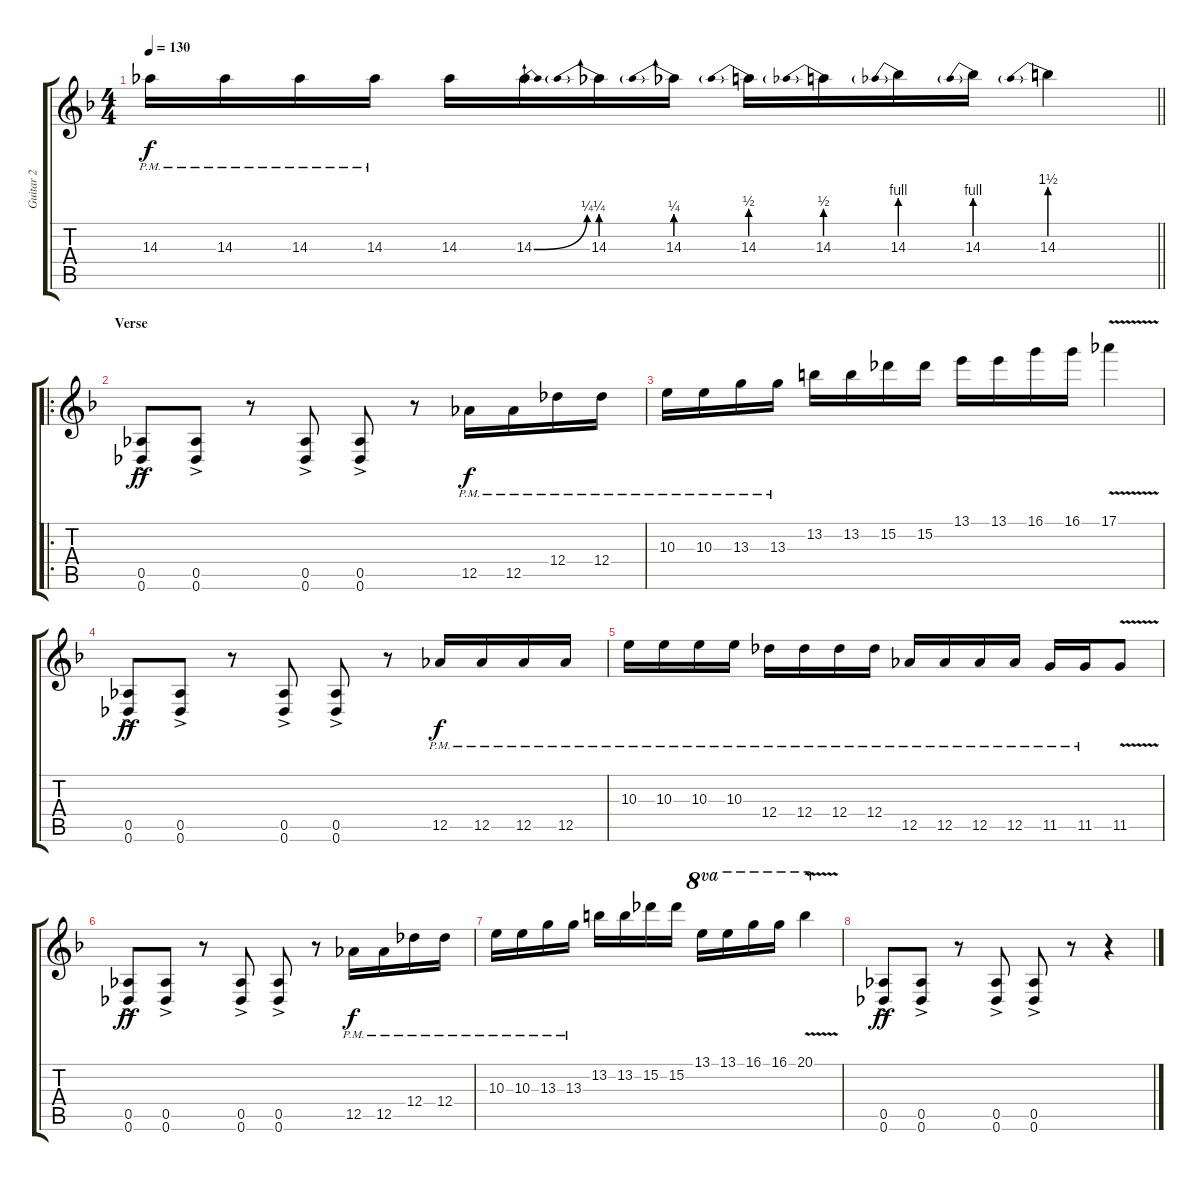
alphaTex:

\track ("Guitar 2" "Guitar 2") {instrument distortionguitar}
\staff {score tabs}
\tuning (Eb4 Bb3 Gb3 Db3 Ab2 Db2) {hide}
\ts (4 4)
\tempo 130
\clef g2
\barLineRight lightlight
\ks f
14.3{pm}.16{dy f} 14.3{pm}.16 14.3{pm}.16 14.3{pm}.16 14.3.16 14.3{be (bend 0 0 60 1)}.16 14.3{be (prebend 0 1 60 1)}.16 14.3{be (prebend 0 1 60 1)}.16 14.3{be (prebend 0 2 60 2)}.16 14.3{be (prebend 0 2 60 2)}.16 14.3{be (prebend 0 4 60 4)}.16 14.3{be (prebend 0 4 60 4)}.16 14.3{be (prebend 0 6 60 6)}.4 |
\ro
\section ("" "Verse")
(0.5{ac} 0.6{ac}).8{dy ff} (0.5{ac} 0.6{ac}).8 r.8 (0.5{ac} 0.6{ac}).8 (0.5{ac} 0.6{ac}).8 r.8 12.5{pm}.16{dy f} 12.5{pm}.16 12.4{pm}.16 12.4{pm}.16 |
10.3{pm}.16 10.3{pm}.16 13.3{pm}.16 13.3{pm}.16 13.2.16 13.2.16 15.2.16 15.2.16 13.1.16 13.1.16 16.1.16 16.1.16 17.1{v}.4 |
(0.5{ac} 0.6{ac}).8{dy ff} (0.5{ac} 0.6{ac}).8 r.8 (0.5{ac} 0.6{ac}).8 (0.5{ac} 0.6{ac}).8 r.8 12.5{pm}.16{dy f} 12.5{pm}.16 12.5{pm}.16 12.5{pm}.16 |
10.3{pm}.16 10.3{pm}.16 10.3{pm}.16 10.3{pm}.16 12.4{pm}.16 12.4{pm}.16 12.4{pm}.16 12.4{pm}.16 12.5{pm}.16 12.5{pm}.16 12.5{pm}.16 12.5{pm}.16 11.5{pm}.16 11.5{pm}.16 11.5{v}.8 |
(0.5{ac} 0.6{ac}).8{dy ff} (0.5{ac} 0.6{ac}).8 r.8 (0.5{ac} 0.6{ac}).8 (0.5{ac} 0.6{ac}).8 r.8 12.5{pm}.16{dy f} 12.5{pm}.16 12.4{pm}.16 12.4{pm}.16 |
10.3{pm}.16 10.3{pm}.16 13.3{pm}.16 13.3{pm}.16 13.2.16 13.2.16 15.2.16 15.2.16 13.1.16{ot 8va} 13.1.16{ot 8va} 16.1.16{ot 8va} 16.1.16{ot 8va} 20.1{v}.4{ot 8va} |
(0.5{ac} 0.6{ac}).8{dy ff} (0.5{ac} 0.6{ac}).8 r.8 (0.5{ac} 0.6{ac}).8 (0.5{ac} 0.6{ac}).8 r.8 r.4
